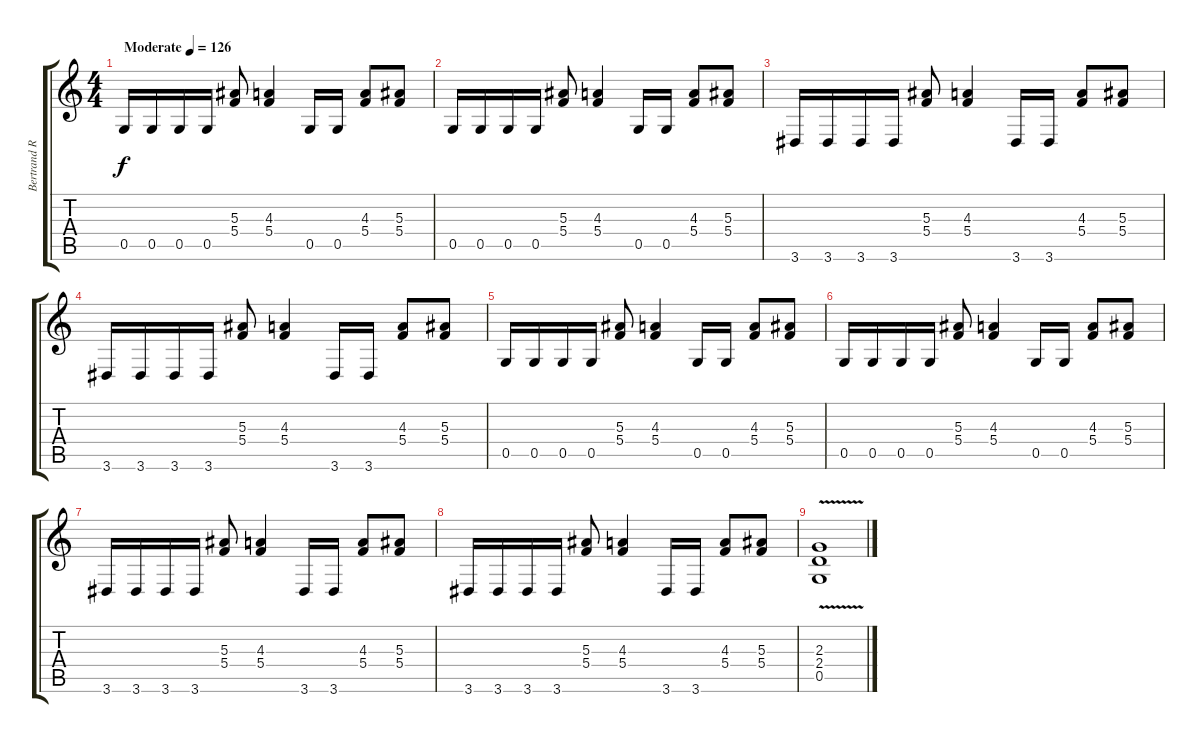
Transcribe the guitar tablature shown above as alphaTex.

\track ("Bertrand Rhythem" "Bertrand R") {instrument overdrivenguitar}
\staff {score tabs}
\tuning (D4 A3 F3 C3 G2 C2) {hide}
\ts (4 4)
\tempo (126 "Moderate")
\clef g2
\ks c
0.5.16{dy f instrument overdrivenguitar} 0.5.16 0.5.16 0.5.16 (5.3 5.4).8 (4.3 5.4).4 0.5.16 0.5.16 (4.3 5.4).8 (5.3 5.4).8 |
0.5.16 0.5.16 0.5.16 0.5.16 (5.3 5.4).8 (4.3 5.4).4 0.5.16 0.5.16 (4.3 5.4).8 (5.3 5.4).8 |
3.6.16 3.6.16 3.6.16 3.6.16 (5.3 5.4).8 (4.3 5.4).4 3.6.16 3.6.16 (4.3 5.4).8 (5.3 5.4).8 |
3.6.16 3.6.16 3.6.16 3.6.16 (5.3 5.4).8 (4.3 5.4).4 3.6.16 3.6.16 (4.3 5.4).8 (5.3 5.4).8 |
0.5.16 0.5.16 0.5.16 0.5.16 (5.3 5.4).8 (4.3 5.4).4 0.5.16 0.5.16 (4.3 5.4).8 (5.3 5.4).8 |
0.5.16 0.5.16 0.5.16 0.5.16 (5.3 5.4).8 (4.3 5.4).4 0.5.16 0.5.16 (4.3 5.4).8 (5.3 5.4).8 |
3.6.16 3.6.16 3.6.16 3.6.16 (5.3 5.4).8 (4.3 5.4).4 3.6.16 3.6.16 (4.3 5.4).8 (5.3 5.4).8 |
3.6.16 3.6.16 3.6.16 3.6.16 (5.3 5.4).8 (4.3 5.4).4 3.6.16 3.6.16 (4.3 5.4).8 (5.3 5.4).8 |
(2.3{v} 2.4 0.5).1
